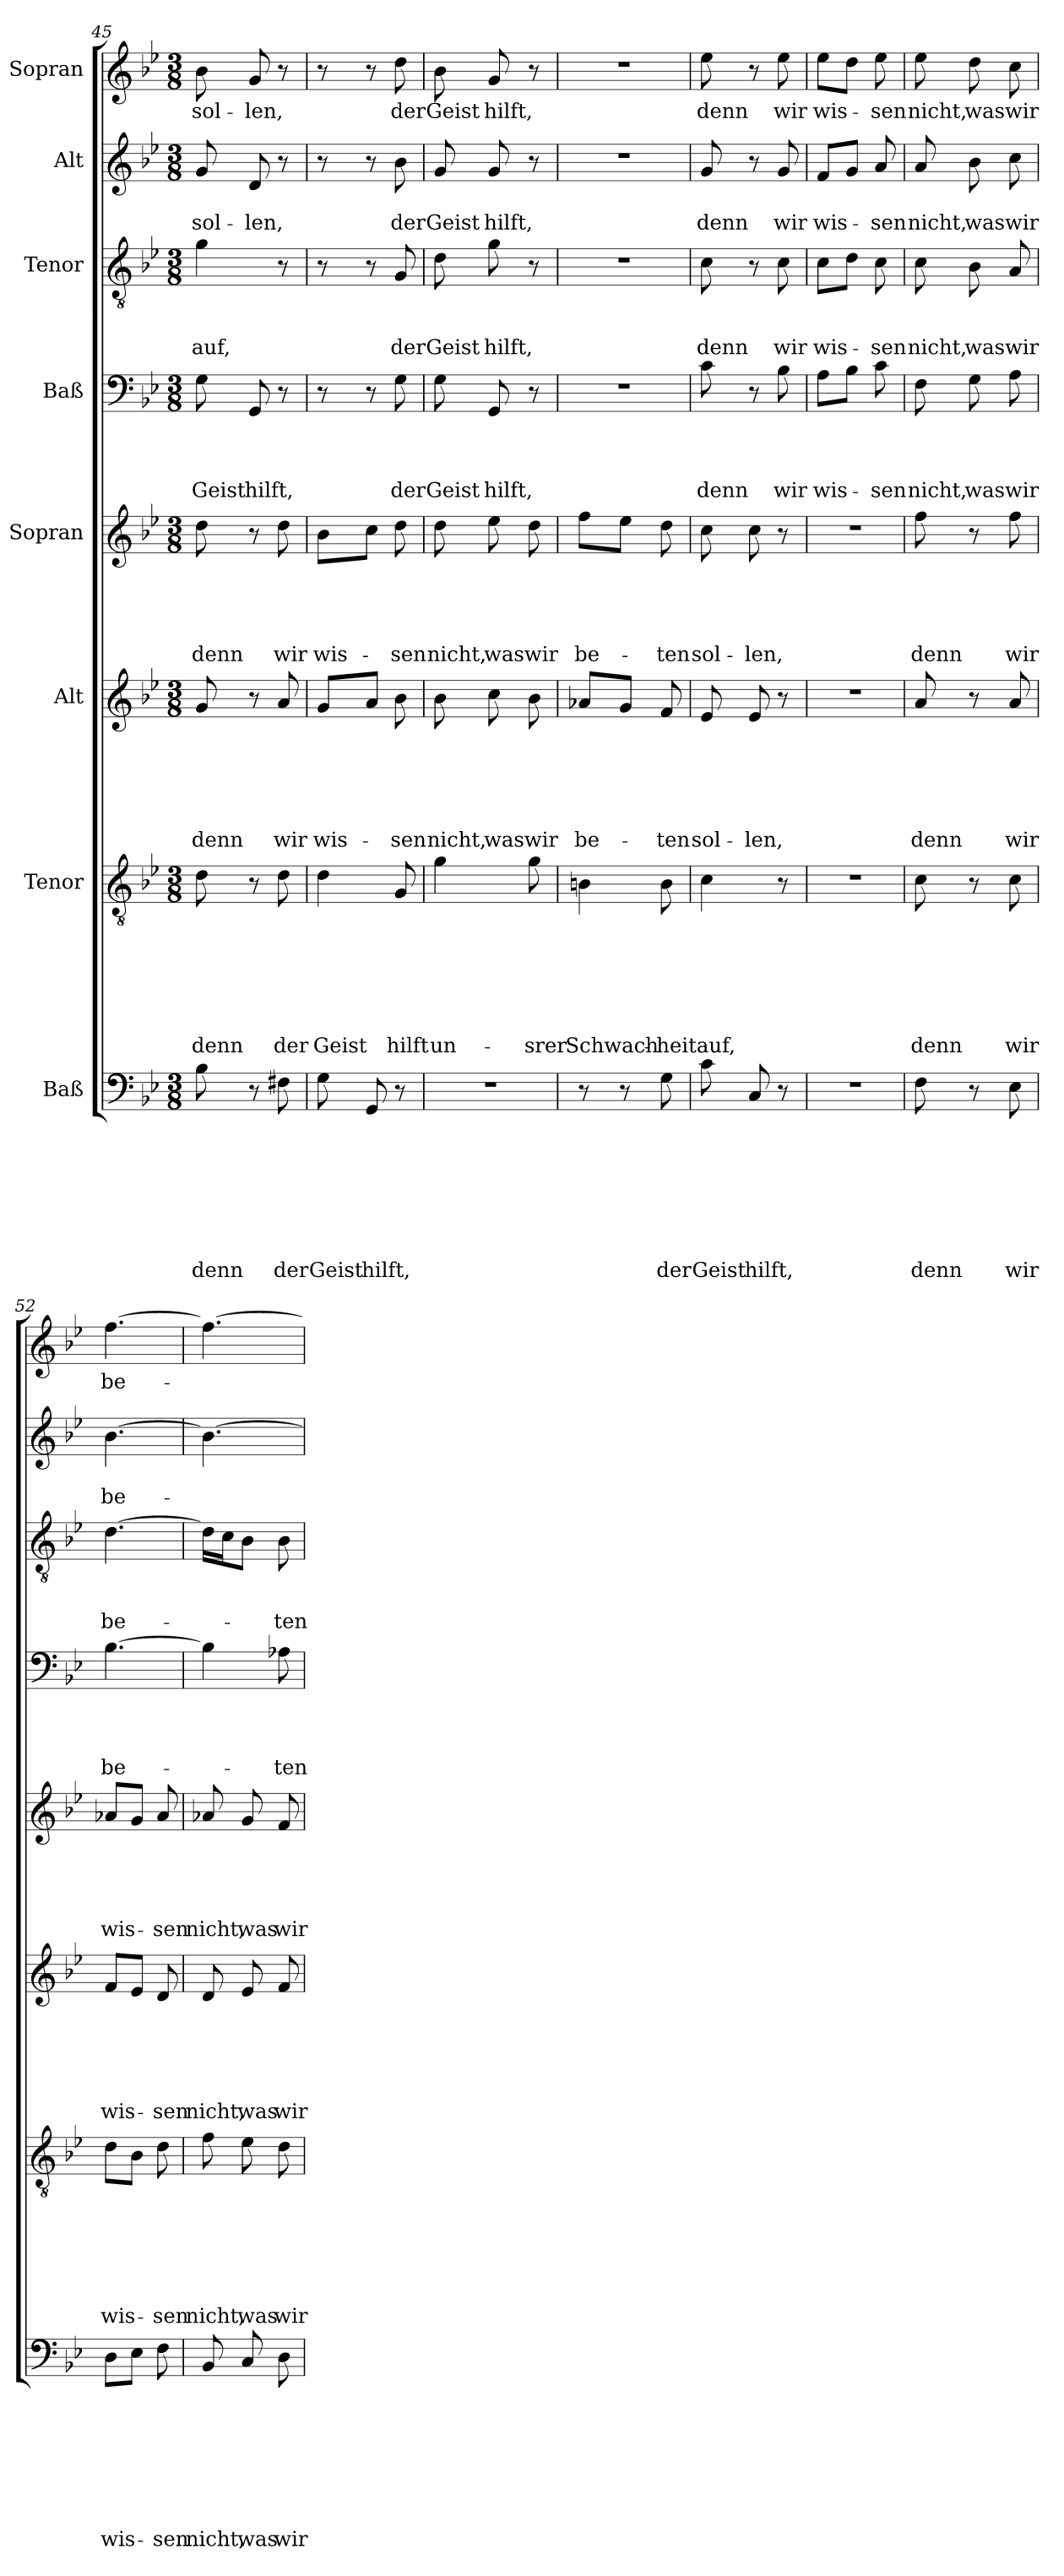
**kern	**text	**text	**text	**text	**text	**text	**text	**text	**kern	**text	**text	**text	**text	**text	**text	**text	**kern	**text	**text	**text	**text	**text	**text	**kern	**text	**text	**text	**text	**text	**kern	**text	**text	**text	**text	**kern	**text	**text	**text	**kern	**text	**text	**kern	**text
*part8	*part8	*part8	*part8	*part8	*part8	*part8	*part8	*part8	*part7	*part7	*part7	*part7	*part7	*part7	*part7	*part7	*part6	*part6	*part6	*part6	*part6	*part6	*part6	*part5	*part5	*part5	*part5	*part5	*part5	*part4	*part4	*part4	*part4	*part4	*part3	*part3	*part3	*part3	*part2	*part2	*part2	*part1	*part1
*staff8	*staff8	*staff8	*staff8	*staff8	*staff8	*staff8	*staff8	*staff8	*staff7	*staff7	*staff7	*staff7	*staff7	*staff7	*staff7	*staff7	*staff6	*staff6	*staff6	*staff6	*staff6	*staff6	*staff6	*staff5	*staff5	*staff5	*staff5	*staff5	*staff5	*staff4	*staff4	*staff4	*staff4	*staff4	*staff3	*staff3	*staff3	*staff3	*staff2	*staff2	*staff2	*staff1	*staff1
*I"Baß	*	*	*	*	*	*	*	*	*I"Tenor	*	*	*	*	*	*	*	*I"Alt	*	*	*	*	*	*	*I"Sopran	*	*	*	*	*	*I"Baß	*	*	*	*	*I"Tenor	*	*	*	*I"Alt	*	*	*I"Sopran	*
!!LO:LB:g=z
*clefF4	*	*	*	*	*	*	*	*	*clefGv2	*	*	*	*	*	*	*	*clefG2	*	*	*	*	*	*	*clefG2	*	*	*	*	*	*clefF4	*	*	*	*	*clefGv2	*	*	*	*clefG2	*	*	*clefG2	*
*k[b-e-]	*	*	*	*	*	*	*	*	*k[b-e-]	*	*	*	*	*	*	*	*k[b-e-]	*	*	*	*	*	*	*k[b-e-]	*	*	*	*	*	*k[b-e-]	*	*	*	*	*k[b-e-]	*	*	*	*k[b-e-]	*	*	*k[b-e-]	*
*B-:	*	*	*	*	*	*	*	*	*B-:	*	*	*	*	*	*	*	*B-:	*	*	*	*	*	*	*B-:	*	*	*	*	*	*B-:	*	*	*	*	*B-:	*	*	*	*B-:	*	*	*B-:	*
*M3/8	*	*	*	*	*	*	*	*	*M3/8	*	*	*	*	*	*	*	*M3/8	*	*	*	*	*	*	*M3/8	*	*	*	*	*	*M3/8	*	*	*	*	*M3/8	*	*	*	*M3/8	*	*	*M3/8	*
=45	=45	=45	=45	=45	=45	=45	=45	=45	=45	=45	=45	=45	=45	=45	=45	=45	=45	=45	=45	=45	=45	=45	=45	=45	=45	=45	=45	=45	=45	=45	=45	=45	=45	=45	=45	=45	=45	=45	=45	=45	=45	=45	=45
8B-!\	.	.	.	.	.	.	.	denn	8d!\	.	.	.	.	.	.	denn	8g!/	.	.	.	.	.	denn	8dd!\	.	.	.	.	denn	8G!\	.	.	.	Geist	4g!\	.	.	auf,	8g!/	.	sol-	8b-!\	sol-
8r	.	.	.	.	.	.	.	.	8r	.	.	.	.	.	.	.	8r	.	.	.	.	.	.	8r	.	.	.	.	.	8GG!/	.	.	.	hilft,	.	.	.	.	8d!/	.	-len,	8g!/	-len,
8F#X!\	.	.	.	.	.	.	.	der	8d!\	.	.	.	.	.	.	der	8a!/	.	.	.	.	.	wir	8dd!\	.	.	.	.	wir	8r	.	.	.	.	8r	.	.	.	8r	.	.	8r	.
=46	=46	=46	=46	=46	=46	=46	=46	=46	=46	=46	=46	=46	=46	=46	=46	=46	=46	=46	=46	=46	=46	=46	=46	=46	=46	=46	=46	=46	=46	=46	=46	=46	=46	=46	=46	=46	=46	=46	=46	=46	=46	=46	=46
8G!\	.	.	.	.	.	.	.	Geist	4d!\	.	.	.	.	.	.	Geist	8g!/L	.	.	.	.	.	wis-	8b-!\L	.	.	.	.	wis-	8r	.	.	.	.	8r	.	.	.	8r	.	.	8r	.
8GG!/	.	.	.	.	.	.	.	hilft,	.	.	.	.	.	.	.	.	8a!/J	.	.	.	.	.	.	8cc!\J	.	.	.	.	.	8r	.	.	.	.	8r	.	.	.	8r	.	.	8r	.
8r	.	.	.	.	.	.	.	.	8G!/	.	.	.	.	.	.	hilft	8b-!\	.	.	.	.	.	-sen	8dd!\	.	.	.	.	-sen	8G!\	.	.	.	der	8G!/	.	.	der	8b-!\	.	der	8dd!\	der
=47	=47	=47	=47	=47	=47	=47	=47	=47	=47	=47	=47	=47	=47	=47	=47	=47	=47	=47	=47	=47	=47	=47	=47	=47	=47	=47	=47	=47	=47	=47	=47	=47	=47	=47	=47	=47	=47	=47	=47	=47	=47	=47	=47
4.r	.	.	.	.	.	.	.	.	4g!\	.	.	.	.	.	.	un-	8b-!\	.	.	.	.	.	nicht,	8dd!\	.	.	.	.	nicht,	8G!\	.	.	.	Geist	8d!\	.	.	Geist	8g!/	.	Geist	8b-!\	Geist
.	.	.	.	.	.	.	.	.	.	.	.	.	.	.	.	.	8cc!\	.	.	.	.	.	was	8ee-!\	.	.	.	.	was	8GG!/	.	.	.	hilft,	8g!\	.	.	hilft,	8g!/	.	hilft,	8g!/	hilft,
.	.	.	.	.	.	.	.	.	8g!\	.	.	.	.	.	.	-srer	8b-!\	.	.	.	.	.	wir	8dd!\	.	.	.	.	wir	8r	.	.	.	.	8r	.	.	.	8r	.	.	8r	.
=48	=48	=48	=48	=48	=48	=48	=48	=48	=48	=48	=48	=48	=48	=48	=48	=48	=48	=48	=48	=48	=48	=48	=48	=48	=48	=48	=48	=48	=48	=48	=48	=48	=48	=48	=48	=48	=48	=48	=48	=48	=48	=48	=48
8r	.	.	.	.	.	.	.	.	4Bn!\	.	.	.	.	.	.	Schwach-	8a-X!/L	.	.	.	.	.	be-	8ff!\L	.	.	.	.	be-	4.r	.	.	.	.	4.r	.	.	.	4.r	.	.	4.r	.
8r	.	.	.	.	.	.	.	.	.	.	.	.	.	.	.	.	8g!/J	.	.	.	.	.	.	8ee-!\J	.	.	.	.	.	.	.	.	.	.	.	.	.	.	.	.	.	.	.
8G!\	.	.	.	.	.	.	.	der	8B!\	.	.	.	.	.	.	-heit	8f!/	.	.	.	.	.	-ten	8dd!\	.	.	.	.	-ten	.	.	.	.	.	.	.	.	.	.	.	.	.	.
=49	=49	=49	=49	=49	=49	=49	=49	=49	=49	=49	=49	=49	=49	=49	=49	=49	=49	=49	=49	=49	=49	=49	=49	=49	=49	=49	=49	=49	=49	=49	=49	=49	=49	=49	=49	=49	=49	=49	=49	=49	=49	=49	=49
8c!\	.	.	.	.	.	.	.	Geist	4c!\	.	.	.	.	.	.	auf,	8e-!/	.	.	.	.	.	sol-	8cc!\	.	.	.	.	sol-	8c!\	.	.	.	denn	8c!\	.	.	denn	8g!/	.	denn	8ee-!\	denn
8C!/	.	.	.	.	.	.	.	hilft,	.	.	.	.	.	.	.	.	8e-!/	.	.	.	.	.	-len,	8cc!\	.	.	.	.	-len,	8r	.	.	.	.	8r	.	.	.	8r	.	.	8r	.
8r	.	.	.	.	.	.	.	.	8r	.	.	.	.	.	.	.	8r	.	.	.	.	.	.	8r	.	.	.	.	.	8B-!\	.	.	.	wir	8c!\	.	.	wir	8g!/	.	wir	8ee-!\	wir
=50	=50	=50	=50	=50	=50	=50	=50	=50	=50	=50	=50	=50	=50	=50	=50	=50	=50	=50	=50	=50	=50	=50	=50	=50	=50	=50	=50	=50	=50	=50	=50	=50	=50	=50	=50	=50	=50	=50	=50	=50	=50	=50	=50
4.r	.	.	.	.	.	.	.	.	4.r	.	.	.	.	.	.	.	4.r	.	.	.	.	.	.	4.r	.	.	.	.	.	8A!\L	.	.	.	wis-	8c!\L	.	.	wis-	8f!/L	.	wis-	8ee-!\L	wis-
.	.	.	.	.	.	.	.	.	.	.	.	.	.	.	.	.	.	.	.	.	.	.	.	.	.	.	.	.	.	8B-!\J	.	.	.	.	8d!\J	.	.	.	8g!/J	.	.	8dd!\J	.
.	.	.	.	.	.	.	.	.	.	.	.	.	.	.	.	.	.	.	.	.	.	.	.	.	.	.	.	.	.	8c!\	.	.	.	-sen	8c!\	.	.	-sen	8a!/	.	-sen	8ee-!\	-sen
=51	=51	=51	=51	=51	=51	=51	=51	=51	=51	=51	=51	=51	=51	=51	=51	=51	=51	=51	=51	=51	=51	=51	=51	=51	=51	=51	=51	=51	=51	=51	=51	=51	=51	=51	=51	=51	=51	=51	=51	=51	=51	=51	=51
8F!\	.	.	.	.	.	.	.	denn	8c!\	.	.	.	.	.	.	denn	8a!/	.	.	.	.	.	denn	8ff!\	.	.	.	.	denn	8F!\	.	.	.	nicht,	8c!\	.	.	nicht,	8a!/	.	nicht,	8ee-!\	nicht,
8r	.	.	.	.	.	.	.	.	8r	.	.	.	.	.	.	.	8r	.	.	.	.	.	.	8r	.	.	.	.	.	8G!\	.	.	.	was	8B-!\	.	.	was	8b-!\	.	was	8dd!\	was
8E-!\	.	.	.	.	.	.	.	wir	8c!\	.	.	.	.	.	.	wir	8a!/	.	.	.	.	.	wir	8ff!\	.	.	.	.	wir	8A!\	.	.	.	wir	8A!/	.	.	wir	8cc!\	.	wir	8cc!\	wir
!!LO:PB:g=z
=52	=52	=52	=52	=52	=52	=52	=52	=52	=52	=52	=52	=52	=52	=52	=52	=52	=52	=52	=52	=52	=52	=52	=52	=52	=52	=52	=52	=52	=52	=52	=52	=52	=52	=52	=52	=52	=52	=52	=52	=52	=52	=52	=52
8D!\L	.	.	.	.	.	.	.	wis-	8d!\L	.	.	.	.	.	.	wis-	8f!/L	.	.	.	.	.	wis-	8a-X!/L	.	.	.	.	wis-	[4.B-!\	.	.	.	be-	[4.d!\	.	.	be-	[4.b-!\	.	be-	[4.ff!\	be-
8E-!\J	.	.	.	.	.	.	.	.	8B-!\J	.	.	.	.	.	.	.	8e-!/J	.	.	.	.	.	.	8g!/J	.	.	.	.	.	.	.	.	.	.	.	.	.	.	.	.	.	.	.
8F!\	.	.	.	.	.	.	.	-sen	8d!\	.	.	.	.	.	.	-sen	8d!/	.	.	.	.	.	-sen	8a-!/	.	.	.	.	-sen	.	.	.	.	.	.	.	.	.	.	.	.	.	.
=53	=53	=53	=53	=53	=53	=53	=53	=53	=53	=53	=53	=53	=53	=53	=53	=53	=53	=53	=53	=53	=53	=53	=53	=53	=53	=53	=53	=53	=53	=53	=53	=53	=53	=53	=53	=53	=53	=53	=53	=53	=53	=53	=53
8BB-!/	.	.	.	.	.	.	.	nicht,	8f!\	.	.	.	.	.	.	nicht,	8d!/	.	.	.	.	.	nicht,	8a-X!/	.	.	.	.	nicht,	4B-!\]	.	.	.	.	16d!\LL]	.	.	.	4.b-!\_	.	.	4.ff!\_	.
.	.	.	.	.	.	.	.	.	.	.	.	.	.	.	.	.	.	.	.	.	.	.	.	.	.	.	.	.	.	.	.	.	.	.	16c!\J	.	.	.	.	.	.	.	.
8C!/	.	.	.	.	.	.	.	was	8e-!\	.	.	.	.	.	.	was	8e-!/	.	.	.	.	.	was	8g!/	.	.	.	.	was	.	.	.	.	.	8B-!\J	.	.	.	.	.	.	.	.
8D!\	.	.	.	.	.	.	.	wir	8d!\	.	.	.	.	.	.	wir	8f!/	.	.	.	.	.	wir	8f!/	.	.	.	.	wir	8A-X!\	.	.	.	-ten	8B-!\	.	.	-ten	.	.	.	.	.
=	=	=	=	=	=	=	=	=	=	=	=	=	=	=	=	=	=	=	=	=	=	=	=	=	=	=	=	=	=	=	=	=	=	=	=	=	=	=	=	=	=	=	=
*-	*-	*-	*-	*-	*-	*-	*-	*-	*-	*-	*-	*-	*-	*-	*-	*-	*-	*-	*-	*-	*-	*-	*-	*-	*-	*-	*-	*-	*-	*-	*-	*-	*-	*-	*-	*-	*-	*-	*-	*-	*-	*-	*-
